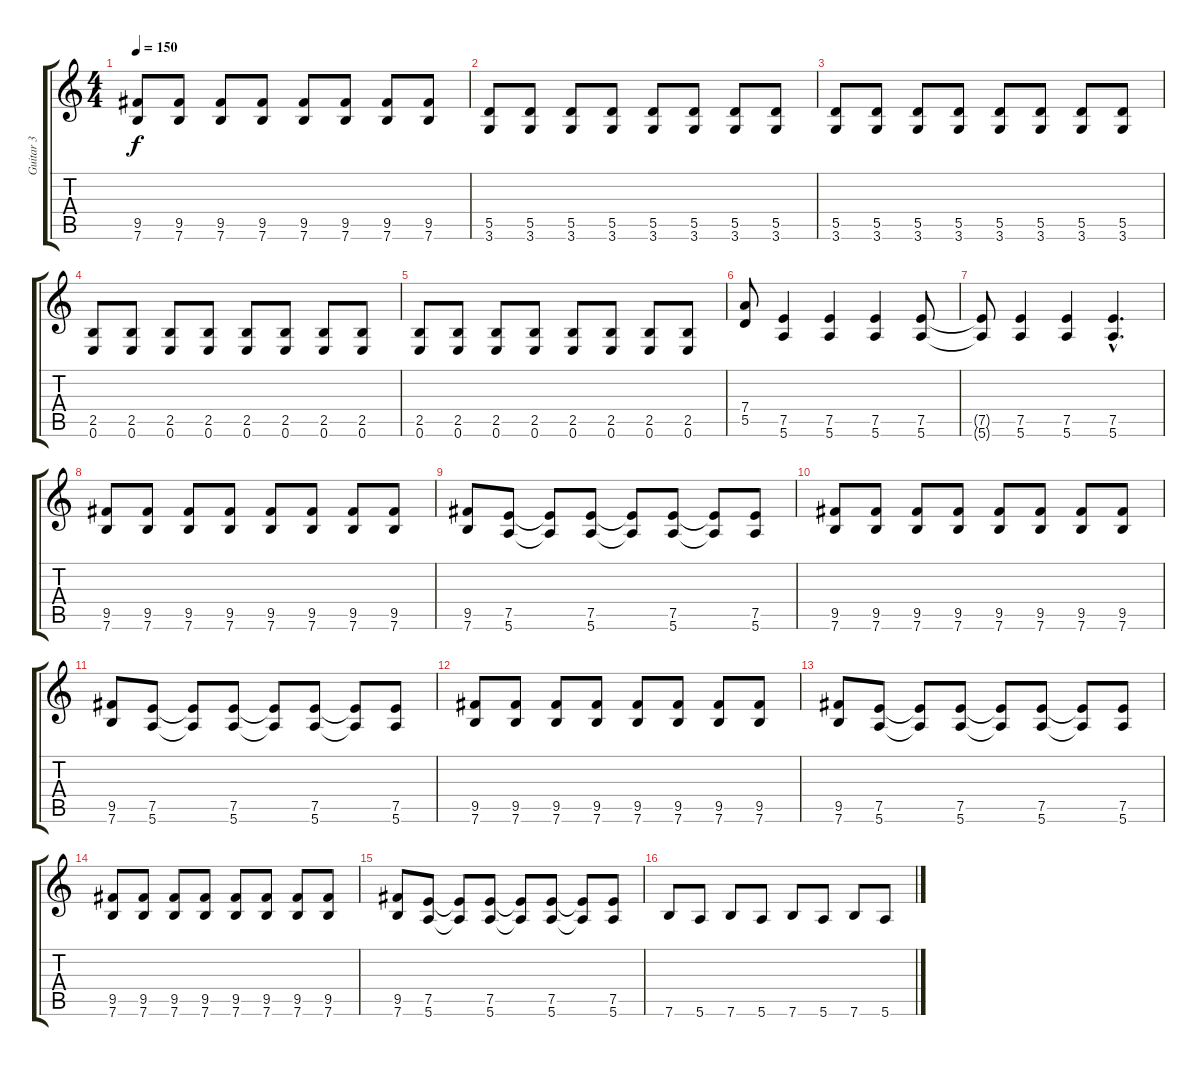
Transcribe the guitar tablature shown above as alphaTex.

\track ("Guitar 3" "Guitar 3") {instrument electricguitarmuted}
\staff {score tabs}
\tuning (E4 B3 G3 D3 A2 E2) {hide}
\ts (4 4)
\tempo 150
\clef g2
\ks c
(9.5 7.6).8{dy f} (9.5 7.6).8 (9.5 7.6).8 (9.5 7.6).8 (9.5 7.6).8 (9.5 7.6).8 (9.5 7.6).8 (9.5 7.6).8 |
(5.5 3.6).8 (5.5 3.6).8 (5.5 3.6).8 (5.5 3.6).8 (5.5 3.6).8 (5.5 3.6).8 (5.5 3.6).8 (5.5 3.6).8 |
(5.5 3.6).8 (5.5 3.6).8 (5.5 3.6).8 (5.5 3.6).8 (5.5 3.6).8 (5.5 3.6).8 (5.5 3.6).8 (5.5 3.6).8 |
(2.5 0.6).8 (2.5 0.6).8 (2.5 0.6).8 (2.5 0.6).8 (2.5 0.6).8 (2.5 0.6).8 (2.5 0.6).8 (2.5 0.6).8 |
(2.5 0.6).8 (2.5 0.6).8 (2.5 0.6).8 (2.5 0.6).8 (2.5 0.6).8 (2.5 0.6).8 (2.5 0.6).8 (2.5 0.6).8 |
(7.4 5.5).8 (7.5 5.6).4 (7.5 5.6).4 (7.5 5.6).4 (7.5 5.6).8 |
(7.5{t} 5.6{t}).8 (7.5 5.6).4 (7.5 5.6).4 (7.5{hac} 5.6{hac}).4{d} |
(9.5 7.6).8 (9.5 7.6).8 (9.5 7.6).8 (9.5 7.6).8 (9.5 7.6).8 (9.5 7.6).8 (9.5 7.6).8 (9.5 7.6).8 |
(9.5 7.6).8 (7.5 5.6).8 (7.5{t} 5.6{t}).8 (7.5 5.6).8 (7.5{t} 5.6{t}).8 (7.5 5.6).8 (7.5{t} 5.6{t}).8 (7.5 5.6).8 |
(9.5 7.6).8 (9.5 7.6).8 (9.5 7.6).8 (9.5 7.6).8 (9.5 7.6).8 (9.5 7.6).8 (9.5 7.6).8 (9.5 7.6).8 |
(9.5 7.6).8 (7.5 5.6).8 (7.5{t} 5.6{t}).8 (7.5 5.6).8 (7.5{t} 5.6{t}).8 (7.5 5.6).8 (7.5{t} 5.6{t}).8 (7.5 5.6).8 |
(9.5 7.6).8 (9.5 7.6).8 (9.5 7.6).8 (9.5 7.6).8 (9.5 7.6).8 (9.5 7.6).8 (9.5 7.6).8 (9.5 7.6).8 |
(9.5 7.6).8 (7.5 5.6).8 (7.5{t} 5.6{t}).8 (7.5 5.6).8 (7.5{t} 5.6{t}).8 (7.5 5.6).8 (7.5{t} 5.6{t}).8 (7.5 5.6).8 |
(9.5 7.6).8 (9.5 7.6).8 (9.5 7.6).8 (9.5 7.6).8 (9.5 7.6).8 (9.5 7.6).8 (9.5 7.6).8 (9.5 7.6).8 |
(9.5 7.6).8 (7.5 5.6).8 (7.5{t} 5.6{t}).8 (7.5 5.6).8 (7.5{t} 5.6{t}).8 (7.5 5.6).8 (7.5{t} 5.6{t}).8 (7.5 5.6).8 |
7.6.8 5.6.8 7.6.8 5.6.8 7.6.8 5.6.8 7.6.8 5.6.8
